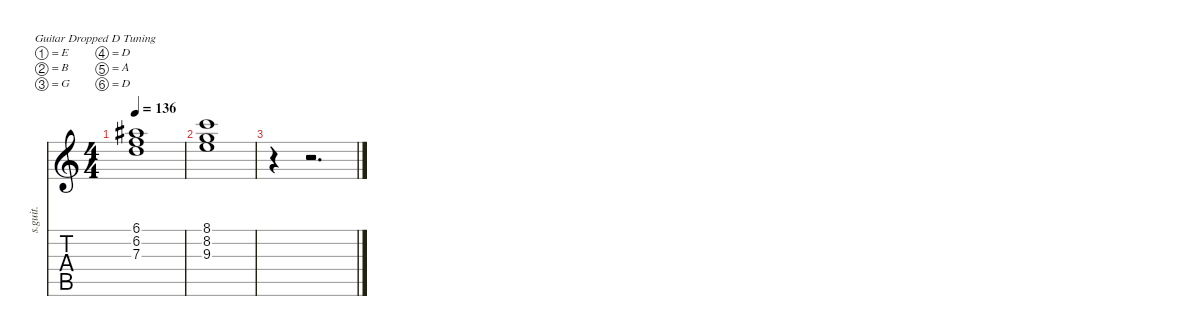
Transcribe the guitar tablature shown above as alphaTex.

\defaultSystemsLayout 4
\hideDynamics
\bracketExtendMode nobrackets
\track ("(Synth)" "s.guit.") {instrument stringensemble1}
\staff {score tabs}
\tuning (E4 B3 G3 D3 A2 D2)
\displaytranspose 12
\ts (4 4)
\tempo 136
\clef g2
\ks c
(6.1{acc #} 6.2 7.3).1{lyrics (0 "") lyrics (1 "") lyrics (2 "") lyrics (3 "") lyrics (4 "") dy f} |
(8.1 8.2 9.3).1{lyrics (0 "") lyrics (1 "") lyrics (2 "") lyrics (3 "") lyrics (4 "")} |
r.4 r.2{d}
